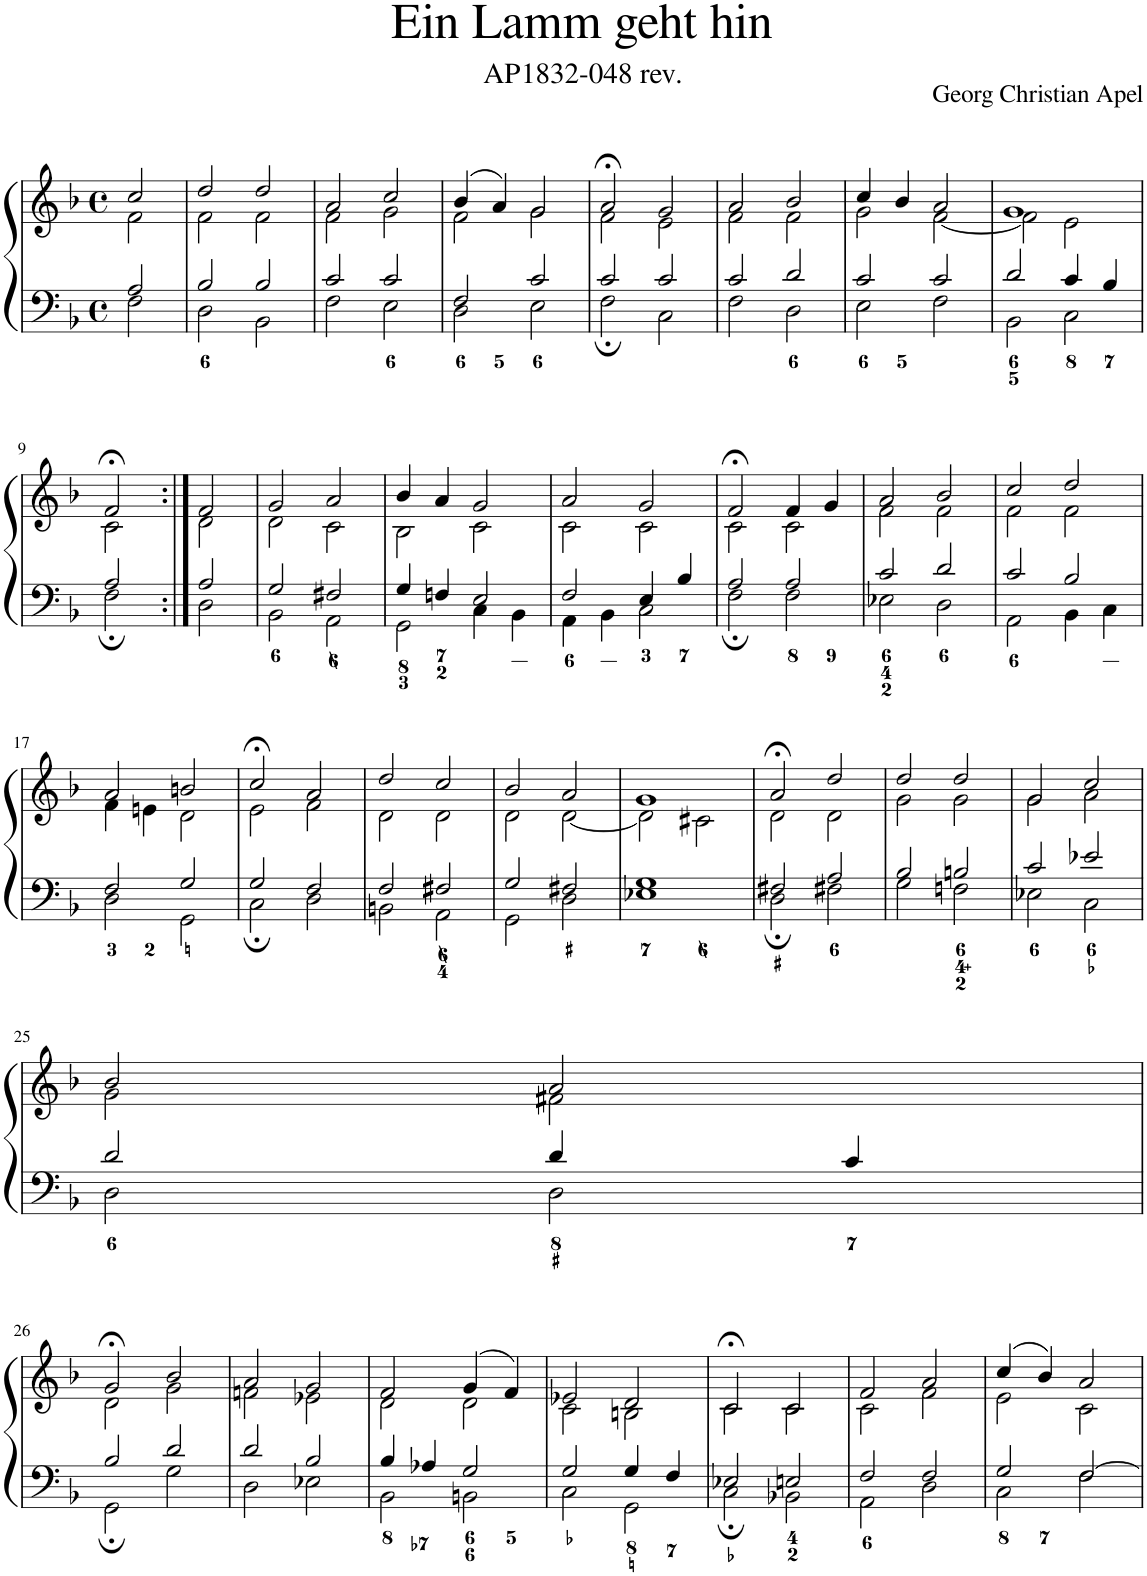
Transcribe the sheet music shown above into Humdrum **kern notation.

**kern	**kern
*part1	*part1
*staff2	*staff1
*I"Piano	*
*I'Pno.	*
*clefF4	*clefG2
*k[b-]	*k[b-]
*M4/4	*M4/4
*met(c)	*met(c)
=1	=1
*^	*^
2A/	2F\	2cc/	2f\
=2	=2	=2	=2
2B-/	2D\	2dd/	2f\
2B-/	2BB-\	2dd/	2f\
=3	=3	=3	=3
2c/	2F\	2a/	2f\
2c/	2E\	2cc/	2g\
=4	=4	=4	=4
2F/	2D\	(4b-/	2f\
.	.	4a/)	.
2c/	2E\	2g/	2g\
=5	=5	=5	=5
2c/	2F;\	2a;</	2f\
2c/	2C\	2g/	2e\
=6	=6	=6	=6
2c/	2F\	2a/	2f\
2d/	2D\	2b-/	2f\
=7	=7	=7	=7
2c/	2E\	4cc/	2g\
.	.	4b-/	.
2c/	2F\	2a/	[2f\
=8	=8	=8	=8
2d/	2BB-\	1g	2f\]
4c/	2C\	.	2e\
4B-/	.	.	.
!!LO:LB:g=z	!!
=9	=9	=9	=9
2A/	2F;\	2f;</	2c\
=10:|!	=10:|!	=10:|!	=10:|!
2A/	2D\	2f/	2d\
=11	=11	=11	=11
2G/	2BB-\	2g/	2d\
2F#X/	2AA\	2a/	2c\
=12	=12	=12	=12
4G/	2GG\	4b-/	2B-\
4Fn/	.	4a/	.
2E/	4C\	2g/	2c\
.	4BB-\	.	.
=13	=13	=13	=13
2F/	4AA\	2a/	2c\
.	4BB-\	.	.
4E/	2C\	2g/	2c\
4B-/	.	.	.
=14	=14	=14	=14
2A/	2F;\	2f;</	2c\
2A/	2F\	4f/	2c\
.	.	4g/	.
=15	=15	=15	=15
2c/	2E-X\	2a/	2f\
2d/	2D\	2b-/	2f\
=16	=16	=16	=16
2c/	2AA\	2cc/	2f\
2B-/	4BB-\	2dd/	2f\
.	4C\	.	.
!!LO:LB:g=z	!!
=17	=17	=17	=17
2F/	2D\	2a/	4f\
.	.	.	4en\
2G/	2GG\	2bn/	2d\
=18	=18	=18	=18
2G/	2C;\	2cc;</	2e\
2F/	2D\	2a/	2f\
=19	=19	=19	=19
2F/	2BBn\	2dd/	2d\
2F#X/	2AA\	2cc/	2d\
=20	=20	=20	=20
2G/	2GG\	2b-/	2d\
2F#X/	2D\	2a/	[2d\
=21	=21	=21	=21
1G	1E-X	1g	2d\]
.	.	.	2c#X\
=22	=22	=22	=22
2F#X/	2D;\	2a;</	2d\
2A/	2F#X\	2dd/	2d\
=23	=23	=23	=23
2B-/	2G\	2dd/	2g\
2Bn/	2Fn\	2dd/	2g\
=24	=24	=24	=24
2c/	2E-X\	2g/	2g\
2e-X/	2C\	2cc/	2a\
!!LO:LB:g=z	!!
=25	=25	=25	=25
2d/	2D\	2b-/	2g\
4d/	2D\	2a/	2f#X\
4c/	.	.	.
!!LO:LB:g=z	!!
=26	=26	=26	=26
2B-/	2GG;\	2g;</	2d\
2d/	2G\	2b-/	2g\
=27	=27	=27	=27
2d/	2D\	2a/	2fn\
2B-/	2E-X\	2g/	2e-X\
=28	=28	=28	=28
4B-/	2BB-\	2f/	2d\
4A-X/	.	.	.
2G/	2BBn\	(4g/	2d\
.	.	4f/)	.
=29	=29	=29	=29
2G/	2C\	2e-X/	2c\
4G/	2GG\	2d/	2Bn\
4F/	.	.	.
=30	=30	=30	=30
2E-X/	2C;\	2c;</	2c\
2En/	2BB-X\	2c/	2c\
=31	=31	=31	=31
2F/	2AA\	2f/	2c\
2F/	2D\	2a/	2f\
=32	=32	=32	=32
2G/	2C\	(4cc/	2e\
.	.	4b-/)	.
[2F/	2F\	2a/	2c\
*v	*v	*	*
*	*v	*v
=	=
*-	*-
